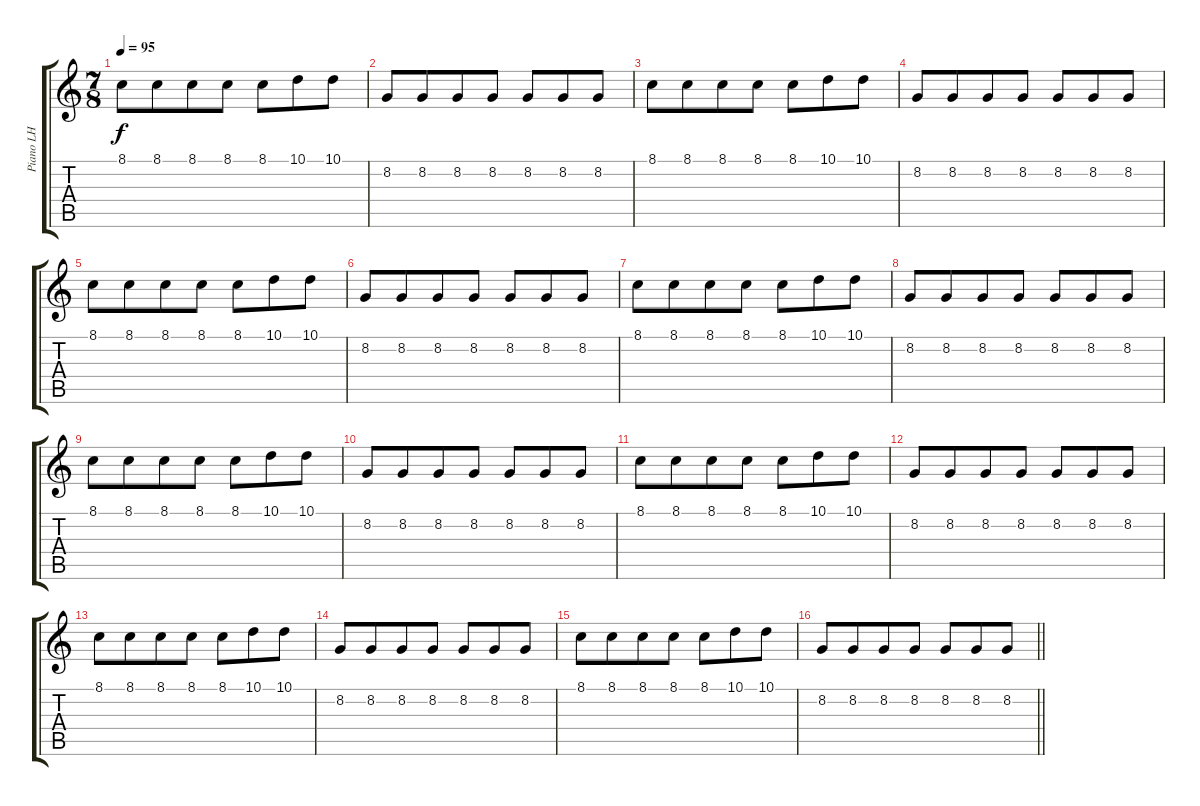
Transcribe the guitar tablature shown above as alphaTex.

\track ("Piano LH" "Piano LH") {instrument acousticgrandpiano}
\staff {score tabs}
\tuning (E4 B3 G3 D3 A2 E2) {hide}
\ts (7 8)
\tempo 95
\clef g2
\ks c
8.1.8{dy f} 8.1.8 8.1.8 8.1.8 8.1.8 10.1.8 10.1.8 |
8.2.8 8.2.8 8.2.8 8.2.8 8.2.8 8.2.8 8.2.8 |
8.1.8 8.1.8 8.1.8 8.1.8 8.1.8 10.1.8 10.1.8 |
8.2.8 8.2.8 8.2.8 8.2.8 8.2.8 8.2.8 8.2.8 |
8.1.8 8.1.8 8.1.8 8.1.8 8.1.8 10.1.8 10.1.8 |
8.2.8 8.2.8 8.2.8 8.2.8 8.2.8 8.2.8 8.2.8 |
8.1.8 8.1.8 8.1.8 8.1.8 8.1.8 10.1.8 10.1.8 |
8.2.8 8.2.8 8.2.8 8.2.8 8.2.8 8.2.8 8.2.8 |
8.1.8 8.1.8 8.1.8 8.1.8 8.1.8 10.1.8 10.1.8 |
8.2.8 8.2.8 8.2.8 8.2.8 8.2.8 8.2.8 8.2.8 |
8.1.8 8.1.8 8.1.8 8.1.8 8.1.8 10.1.8 10.1.8 |
8.2.8 8.2.8 8.2.8 8.2.8 8.2.8 8.2.8 8.2.8 |
8.1.8 8.1.8 8.1.8 8.1.8 8.1.8 10.1.8 10.1.8 |
8.2.8 8.2.8 8.2.8 8.2.8 8.2.8 8.2.8 8.2.8 |
8.1.8 8.1.8 8.1.8 8.1.8 8.1.8 10.1.8 10.1.8 |
\barLineRight lightlight
8.2.8 8.2.8 8.2.8 8.2.8 8.2.8 8.2.8 8.2.8
